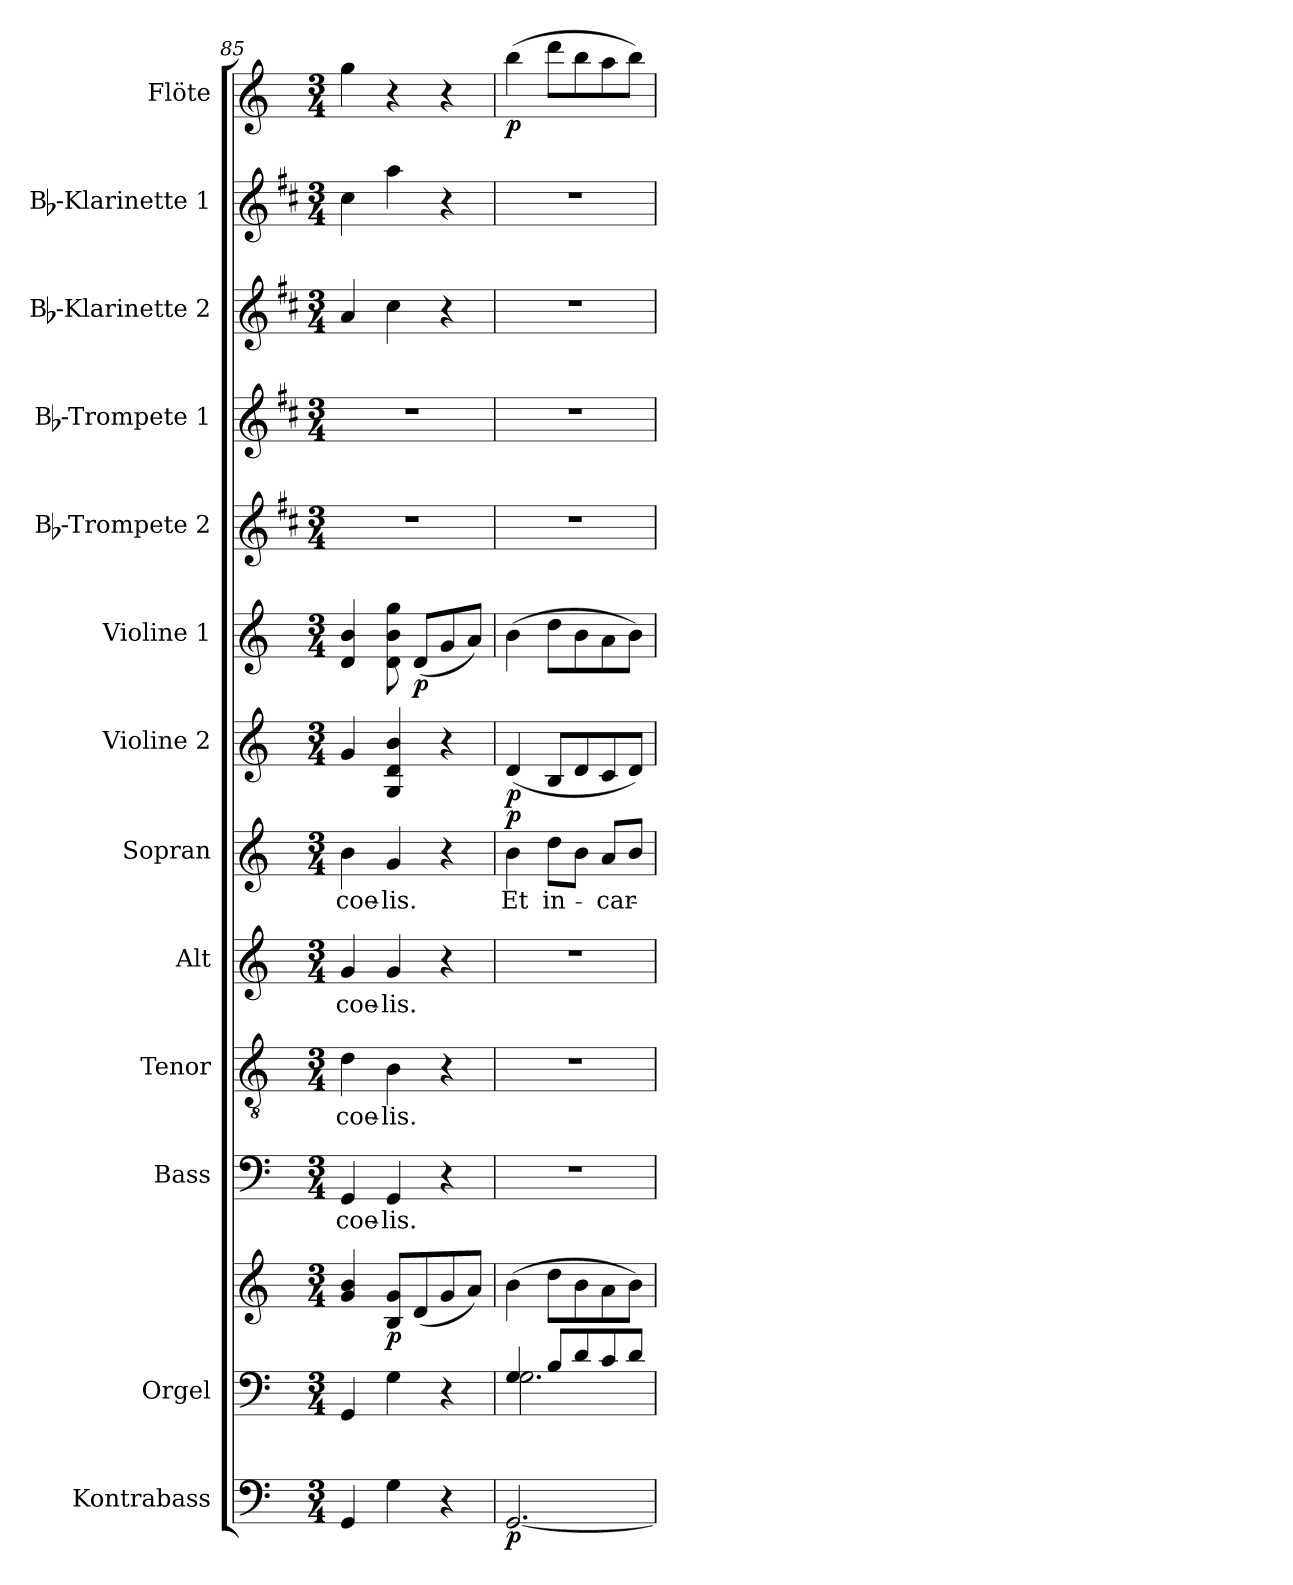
**kern	**dynam	**kern	**kern	**dynam	**kern	**text	**kern	**text	**kern	**text	**kern	**text	**dynam	**kern	**dynam	**kern	**dynam	**kern	**kern	**kern	**kern	**kern	**dynam
*part13	*part13	*part12	*part12	*part12	*part11	*part11	*part10	*part10	*part9	*part9	*part8	*part8	*part8	*part7	*part7	*part6	*part6	*part5	*part4	*part3	*part2	*part1	*part1
*staff14	*staff14	*staff13	*staff12	*staff12/13	*staff11	*staff11	*staff10	*staff10	*staff9	*staff9	*staff8	*staff8	*staff8	*staff7	*staff7	*staff6	*staff6	*staff5	*staff4	*staff3	*staff2	*staff1	*staff1
*I"Kontrabass	*	*I"Orgel	*	*	*I"Bass	*	*I"Tenor	*	*I"Alt	*	*I"Sopran	*	*	*I"Violine 2	*	*I"Violine 1	*	*I"Bb-Trompete 2	*I"Bb-Trompete 1	*I"Bb-Klarinette 2	*I"Bb-Klarinette 1	*I"Flöte	*
*I'Kb.	*	*I'Org.	*	*	*I'B.	*	*I'T.	*	*I'A.	*	*I'S.	*	*	*I'Vl. 2	*	*I'Vl. 1	*	*I'Bb Trp. 2	*I'Bb Trp. 1	*I'Bb Kl. 2	*I'Bb Kl. 1	*I'Fl.	*
*clefF4	*	*clefF4	*clefG2	*	*clefF4	*	*clefGv2	*	*clefG2	*	*clefG2	*	*	*clefG2	*	*clefG2	*	*clefG2	*clefG2	*clefG2	*clefG2	*clefG2	*
*ITrd7c12	*	*	*	*	*	*	*	*	*	*	*	*	*	*	*	*	*	*ITrd1c2	*ITrd1c2	*ITrd1c2	*ITrd1c2	*	*
*k[]	*	*k[]	*k[]	*	*k[]	*	*k[]	*	*k[]	*	*k[]	*	*	*k[]	*	*k[]	*	*k[]	*k[]	*k[]	*k[]	*k[]	*
*C:	*	*C:	*C:	*	*C:	*	*C:	*	*C:	*	*C:	*	*	*C:	*	*C:	*	*C:	*C:	*C:	*C:	*C:	*
*M3/4	*	*M3/4	*M3/4	*	*M3/4	*	*M3/4	*	*M3/4	*	*M3/4	*	*	*M3/4	*	*M3/4	*	*M3/4	*M3/4	*M3/4	*M3/4	*M3/4	*
=85	=85	=85	=85	=85	=85	=85	=85	=85	=85	=85	=85	=85	=85	=85	=85	=85	=85	=85	=85	=85	=85	=85	=85
!	!	!	!	!	!	!LO:LY:b	!	!LO:LY:b	!	!LO:LY:b	!	!LO:LY:b	!	!	!	!	!	!	!	!	!	!	!
4GGG/	.	4GG/	4g/ 4b/	.	4GG/	coe-	4d\	coe-	4g/	coe-	4b\	coe-	.	4g/	.	4d/ 4b/	.	2.r	2.r	4g/	4b\	4gg\	.
!	!	!	!	!LO:DY:b	!	!LO:LY:b	!	!LO:LY:b	!	!LO:LY:b	!	!LO:LY:b	!	!	!	!	!	!	!	!	!	!	!
4GG\	.	4G\	8B/ 8g/L	p	4GG/	-lis.	4B\	-lis.	4g/	-lis.	4g/	-lis.	.	4G/ 4d/ 4b/	.	8d\ 8b\ 8gg\	.	.	.	4b\	4gg\	4r	.
!	!	!	!	!	!	!	!	!	!	!	!	!	!	!	!	!	!LO:DY:b	!	!	!	!	!	!
.	.	.	(<8d/	.	.	.	.	.	.	.	.	.	.	.	.	(<8d/L	p	.	.	.	.	.	.
4r	.	4r	8g/	.	4r	.	4r	.	4r	.	4r	.	.	4r	.	8g/	.	.	.	4r	4r	4r	.
.	.	.	8a/J)	.	.	.	.	.	.	.	.	.	.	.	.	8a/J)	.	.	.	.	.	.	.
=86	=86	=86	=86	=86	=86	=86	=86	=86	=86	=86	=86	=86	=86	=86	=86	=86	=86	=86	=86	=86	=86	=86	=86
*	*	*^	*	*	*	*	*	*	*	*	*	*	*	*	*	*	*	*	*	*	*	*	*
!	!LO:DY:b	!	!	!	!	!	!	!	!	!	!	!	!LO:LY:b	!LO:DY:a	!	!LO:DY:b	!	!	!	!	!	!	!	!LO:DY:b
[2.GGG/	p	4G/	2.G\	(>4b\	.	2.r	.	2.r	.	2.r	.	4b\	Et	p	(<4d/	p	(>4b\	.	2.r	2.r	2.r	2.r	(>4bb\	p
!	!	!	!	!	!	!	!	!	!	!	!	!	!LO:LY:b	!	!	!	!	!	!	!	!	!	!	!
.	.	8B/L	.	8dd\L	.	.	.	.	.	.	.	8dd\L	in-	.	8B/L	.	8dd\L	.	.	.	.	.	8ddd\L	.
.	.	8d/	.	8b\	.	.	.	.	.	.	.	8b\J	.	.	8d/	.	8b\	.	.	.	.	.	8bb\	.
!	!	!	!	!	!	!	!	!	!	!	!	!	!LO:LY:b	!	!	!	!	!	!	!	!	!	!	!
.	.	8c/	.	8a\	.	.	.	.	.	.	.	8a/L	-car-	.	8c/	.	8a\	.	.	.	.	.	8aa\	.
.	.	8d/J	.	8b\J)	.	.	.	.	.	.	.	8b/J	.	.	8d/J)	.	8b\J)	.	.	.	.	.	8bb\J)	.
*	*	*v	*v	*	*	*	*	*	*	*	*	*	*	*	*	*	*	*	*	*	*	*	*	*
=	=	=	=	=	=	=	=	=	=	=	=	=	=	=	=	=	=	=	=	=	=	=	=
*-	*-	*-	*-	*-	*-	*-	*-	*-	*-	*-	*-	*-	*-	*-	*-	*-	*-	*-	*-	*-	*-	*-	*-
